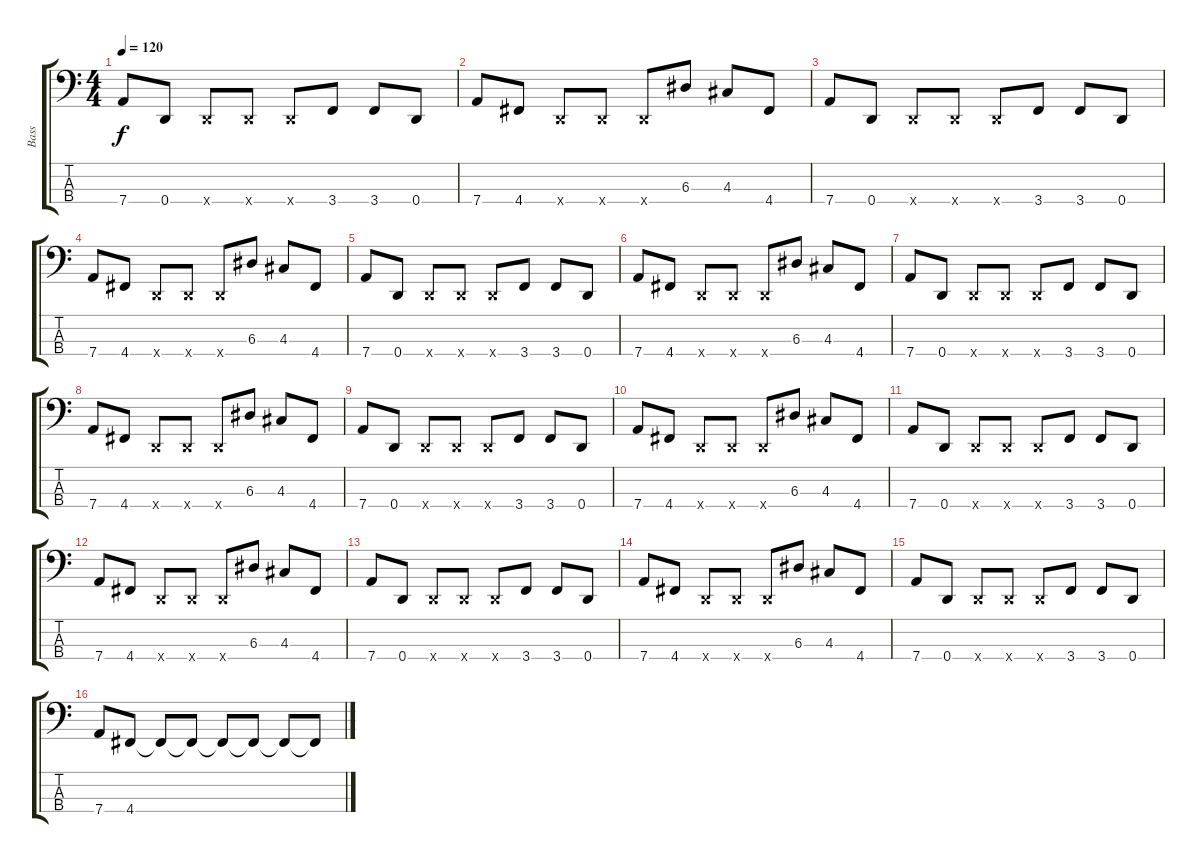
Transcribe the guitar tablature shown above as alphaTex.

\track ("Bass" "Bass") {instrument electricbasspick}
\staff {score tabs}
\tuning (G2 D2 A1 D1) {hide}
\ts (4 4)
\tempo 120
\clef f4
\ks c
7.4.8{dy f} 0.4.8 0.4{x}.8 0.4{x}.8 0.4{x}.8 3.4.8 3.4.8 0.4.8 |
7.4.8 4.4.8 0.4{x}.8 0.4{x}.8 0.4{x}.8 6.3.8 4.3.8 4.4.8 |
7.4.8 0.4.8 0.4{x}.8 0.4{x}.8 0.4{x}.8 3.4.8 3.4.8 0.4.8 |
7.4.8 4.4.8 0.4{x}.8 0.4{x}.8 0.4{x}.8 6.3.8 4.3.8 4.4.8 |
7.4.8 0.4.8 0.4{x}.8 0.4{x}.8 0.4{x}.8 3.4.8 3.4.8 0.4.8 |
7.4.8 4.4.8 0.4{x}.8 0.4{x}.8 0.4{x}.8 6.3.8 4.3.8 4.4.8 |
7.4.8 0.4.8 0.4{x}.8 0.4{x}.8 0.4{x}.8 3.4.8 3.4.8 0.4.8 |
7.4.8 4.4.8 0.4{x}.8 0.4{x}.8 0.4{x}.8 6.3.8 4.3.8 4.4.8 |
7.4.8 0.4.8 0.4{x}.8 0.4{x}.8 0.4{x}.8 3.4.8 3.4.8 0.4.8 |
7.4.8 4.4.8 0.4{x}.8 0.4{x}.8 0.4{x}.8 6.3.8 4.3.8 4.4.8 |
7.4.8 0.4.8 0.4{x}.8 0.4{x}.8 0.4{x}.8 3.4.8 3.4.8 0.4.8 |
7.4.8 4.4.8 0.4{x}.8 0.4{x}.8 0.4{x}.8 6.3.8 4.3.8 4.4.8 |
7.4.8 0.4.8 0.4{x}.8 0.4{x}.8 0.4{x}.8 3.4.8 3.4.8 0.4.8 |
7.4.8 4.4.8 0.4{x}.8 0.4{x}.8 0.4{x}.8 6.3.8 4.3.8 4.4.8 |
7.4.8 0.4.8 0.4{x}.8 0.4{x}.8 0.4{x}.8 3.4.8 3.4.8 0.4.8 |
7.4.8 4.4.8 4.4{t}.8 4.4{t}.8 4.4{t}.8 4.4{t}.8 4.4{t}.8 4.4{t}.8
